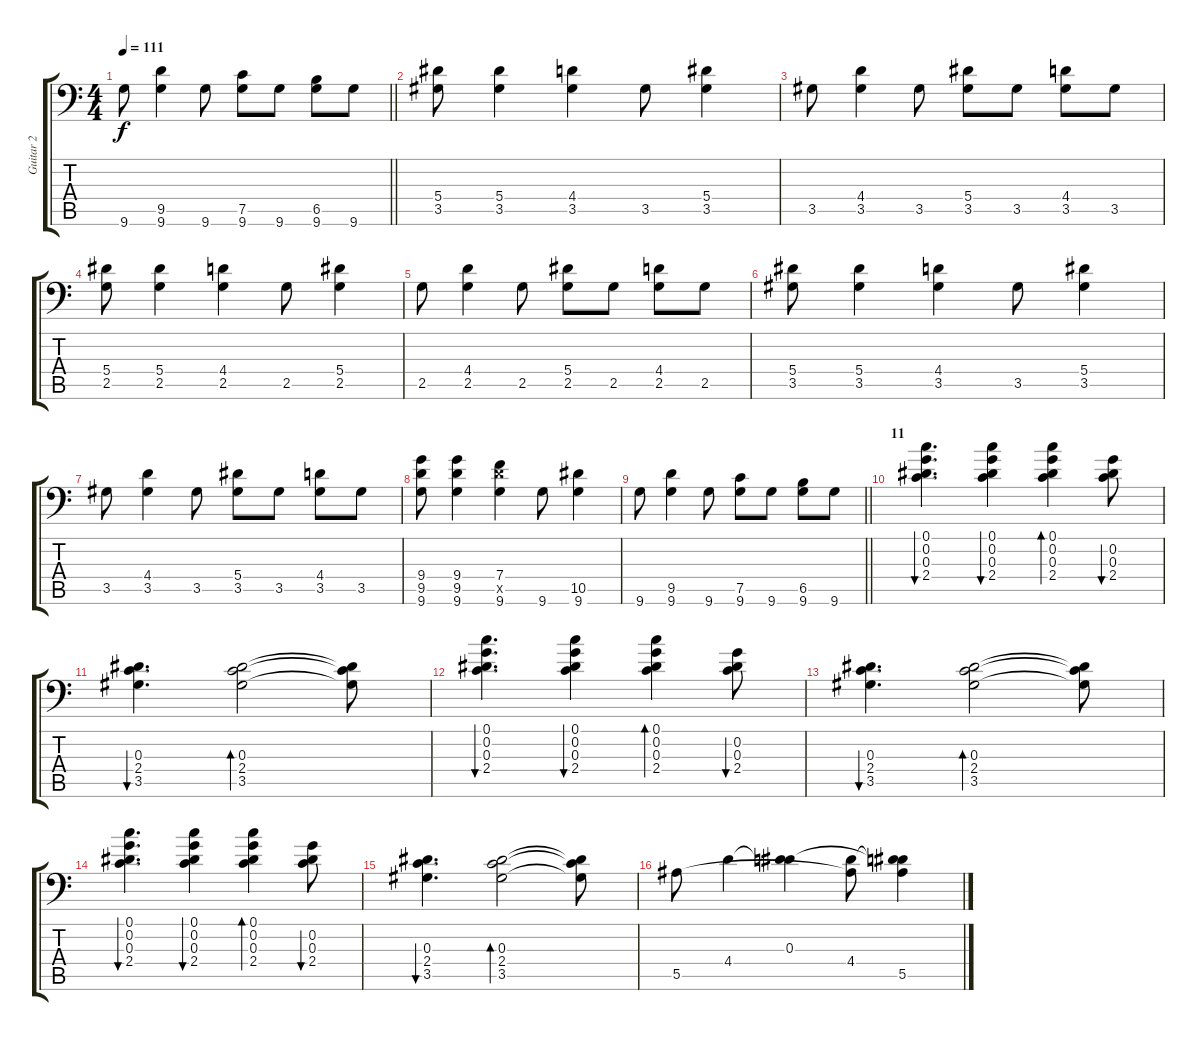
\track ("Guitar 2" "Guitar 2") {instrument electricguitarclean}
\staff {score tabs}
\tuning (C4 G3 Eb3 Bb2 F2 Bb1) {hide}
\ts (4 4)
\tempo 111
\clef f4
\barLineRight lightlight
\ks c
9.6.8{dy f} (9.5 9.6).4 9.6.8 (7.5 9.6).8 9.6.8 (6.5 9.6).8 9.6.8 |
(5.4 3.5).8 (5.4 3.5).4 (4.4 3.5).4 3.5.8 (5.4 3.5).4 |
3.5.8 (4.4 3.5).4 3.5.8 (5.4 3.5).8 3.5.8 (4.4 3.5).8 3.5.8 |
(5.4 2.5).8 (5.4 2.5).4 (4.4 2.5).4 2.5.8 (5.4 2.5).4 |
2.5.8 (4.4 2.5).4 2.5.8 (5.4 2.5).8 2.5.8 (4.4 2.5).8 2.5.8 |
(5.4 3.5).8 (5.4 3.5).4 (4.4 3.5).4 3.5.8 (5.4 3.5).4 |
3.5.8 (4.4 3.5).4 3.5.8 (5.4 3.5).8 3.5.8 (4.4 3.5).8 3.5.8 |
(9.4 9.5 9.6).8 (9.4 9.5 9.6).4 (7.4 9.5{x} 9.6).4 9.6.8 (10.5 9.6).4 |
\barLineRight lightlight
9.6.8 (9.5 9.6).4 9.6.8 (7.5 9.6).8 9.6.8 (6.5 9.6).8 9.6.8 |
\section ("" "11")
(0.1 0.2 0.3 2.4).4{d bu 60 instrument electricguitarclean} (0.1 0.2 0.3 2.4).4{bu 60} (0.1 0.2 0.3 2.4).4{bd 60} (0.2 0.3 2.4).8{bu 60} |
(0.3 2.4 3.5).4{d bu 60} (0.3 2.4 3.5).2{bd 60} (0.3{t} 2.4{t} 3.5{t}).8 |
(0.1 0.2 0.3 2.4).4{d bu 60} (0.1 0.2 0.3 2.4).4{bu 60} (0.1 0.2 0.3 2.4).4{bd 60} (0.2 0.3 2.4).8{bu 60} |
(0.3 2.4 3.5).4{d bu 60} (0.3 2.4 3.5).2{bd 60} (0.3{t} 2.4{t} 3.5{t}).8 |
(0.1 0.2 0.3 2.4).4{d bu 60} (0.1 0.2 0.3 2.4).4{bu 60} (0.1 0.2 0.3 2.4).4{bd 60} (0.2 0.3 2.4).8{bu 60} |
(0.3 2.4 3.5).4{d bu 60} (0.3 2.4 3.5).2{bd 60} (0.3{t} 2.4{t} 3.5{t}).8 |
5.5.8 4.4.4 (0.3 4.4{t}).4 (4.4 5.5{t}).8 (0.3{t} 4.4{t} 5.5).4
